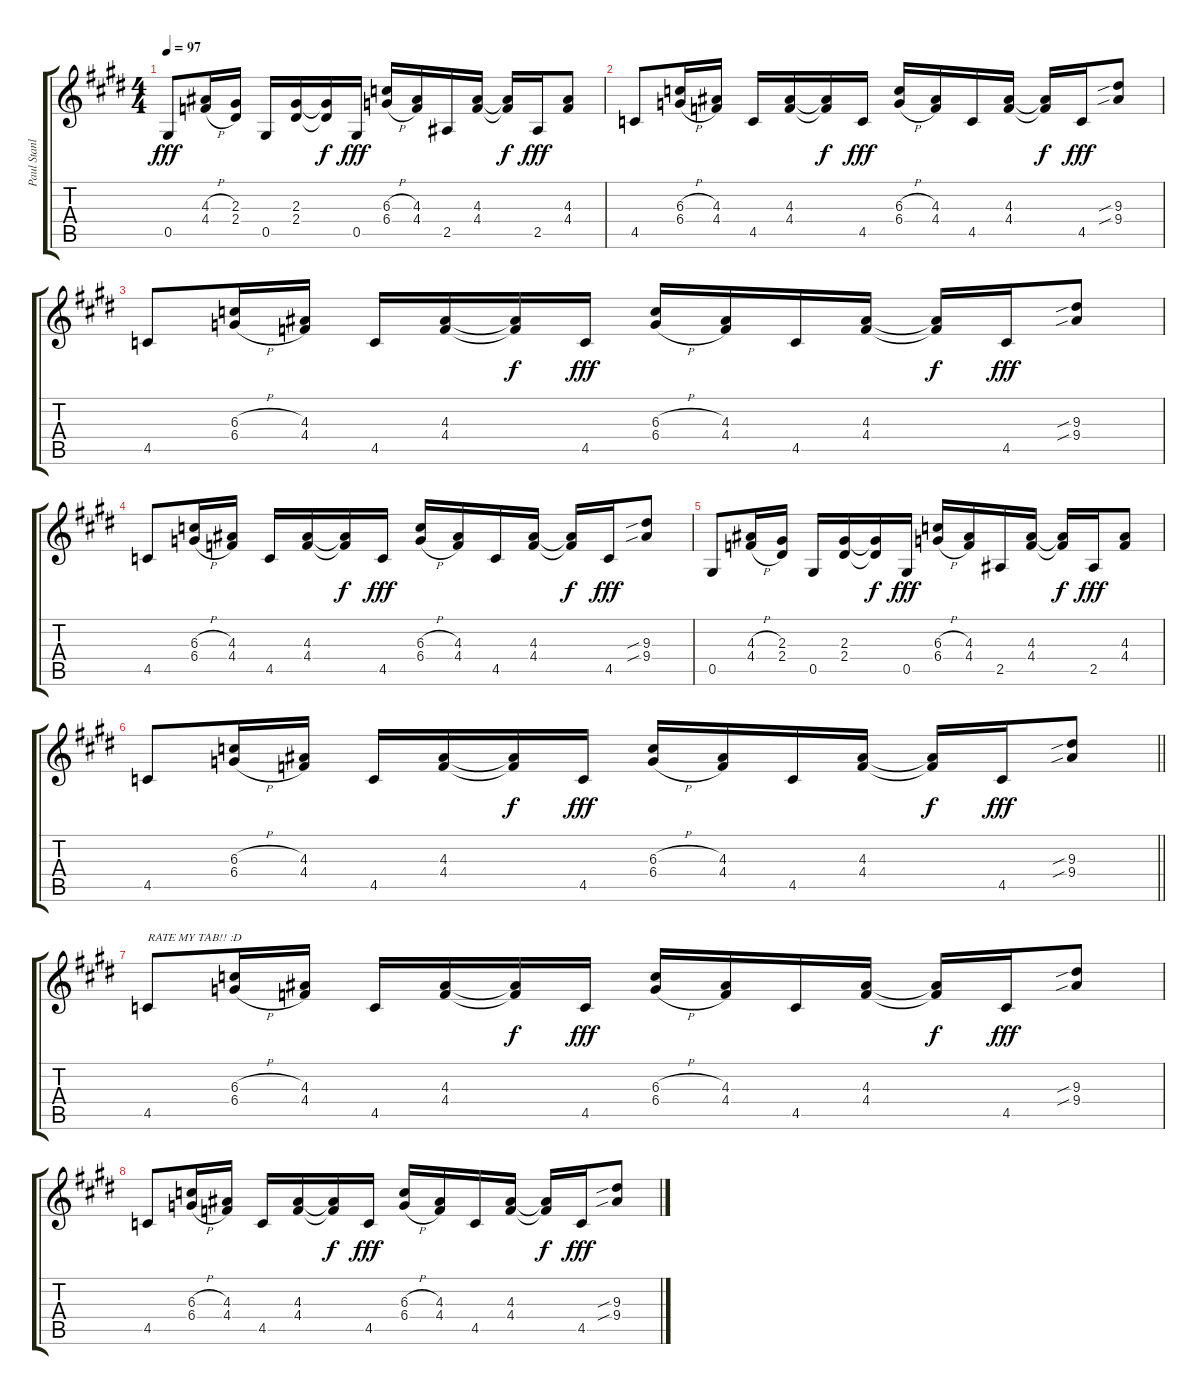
\track ("Paul Stanley" "Paul Stanl") {instrument overdrivenguitar}
\staff {score tabs}
\tuning (Eb4 Bb3 Gb3 Db3 Ab2 Eb2) {hide}
\ts (4 4)
\tempo 97
\clef g2
\ks c#minor
0.5.8{dy fff} (4.3{h} 4.4{h}).16 (2.3 2.4).16 0.5.16 (2.3 2.4).16 (2.3{t} 2.4{t}).16{dy f} 0.5.16{dy fff} (6.3{h} 6.4{h}).16 (4.3 4.4).16 2.5.16 (4.3 4.4).16 (4.3{t} 4.4{t}).16{dy f} 2.5.16{dy fff} (4.3 4.4).8 |
4.5.8 (6.3{h} 6.4{h}).16 (4.3 4.4).16 4.5.16 (4.3 4.4).16 (4.3{t} 4.4{t}).16{dy f} 4.5.16{dy fff} (6.3{h} 6.4{h}).16 (4.3 4.4).16 4.5.16 (4.3 4.4).16 (4.3{t} 4.4{t}).16{dy f} 4.5.16{dy fff} (9.3{sib} 9.4{sib}).8 |
4.5.8 (6.3{h} 6.4{h}).16 (4.3 4.4).16 4.5.16 (4.3 4.4).16 (4.3{t} 4.4{t}).16{dy f} 4.5.16{dy fff} (6.3{h} 6.4{h}).16 (4.3 4.4).16 4.5.16 (4.3 4.4).16 (4.3{t} 4.4{t}).16{dy f} 4.5.16{dy fff} (9.3{sib} 9.4{sib}).8 |
4.5.8 (6.3{h} 6.4{h}).16 (4.3 4.4).16 4.5.16 (4.3 4.4).16 (4.3{t} 4.4{t}).16{dy f} 4.5.16{dy fff} (6.3{h} 6.4{h}).16 (4.3 4.4).16 4.5.16 (4.3 4.4).16 (4.3{t} 4.4{t}).16{dy f} 4.5.16{dy fff} (9.3{sib} 9.4{sib}).8 |
0.5.8 (4.3{h} 4.4{h}).16 (2.3 2.4).16 0.5.16 (2.3 2.4).16 (2.3{t} 2.4{t}).16{dy f} 0.5.16{dy fff} (6.3{h} 6.4{h}).16 (4.3 4.4).16 2.5.16 (4.3 4.4).16 (4.3{t} 4.4{t}).16{dy f} 2.5.16{dy fff} (4.3 4.4).8 |
\barLineRight lightlight
4.5.8 (6.3{h} 6.4{h}).16 (4.3 4.4).16 4.5.16 (4.3 4.4).16 (4.3{t} 4.4{t}).16{dy f} 4.5.16{dy fff} (6.3{h} 6.4{h}).16 (4.3 4.4).16 4.5.16 (4.3 4.4).16 (4.3{t} 4.4{t}).16{dy f} 4.5.16{dy fff} (9.3{sib} 9.4{sib}).8 |
\section ("" "")
4.5.8{txt "RATE MY TAB!! :D"} (6.3{h} 6.4{h}).16 (4.3 4.4).16 4.5.16 (4.3 4.4).16 (4.3{t} 4.4{t}).16{dy f} 4.5.16{dy fff} (6.3{h} 6.4{h}).16 (4.3 4.4).16 4.5.16 (4.3 4.4).16 (4.3{t} 4.4{t}).16{dy f} 4.5.16{dy fff} (9.3{sib} 9.4{sib}).8 |
4.5.8 (6.3{h} 6.4{h}).16 (4.3 4.4).16 4.5.16 (4.3 4.4).16 (4.3{t} 4.4{t}).16{dy f} 4.5.16{dy fff} (6.3{h} 6.4{h}).16 (4.3 4.4).16 4.5.16 (4.3 4.4).16 (4.3{t} 4.4{t}).16{dy f} 4.5.16{dy fff} (9.3{sib} 9.4{sib}).8
